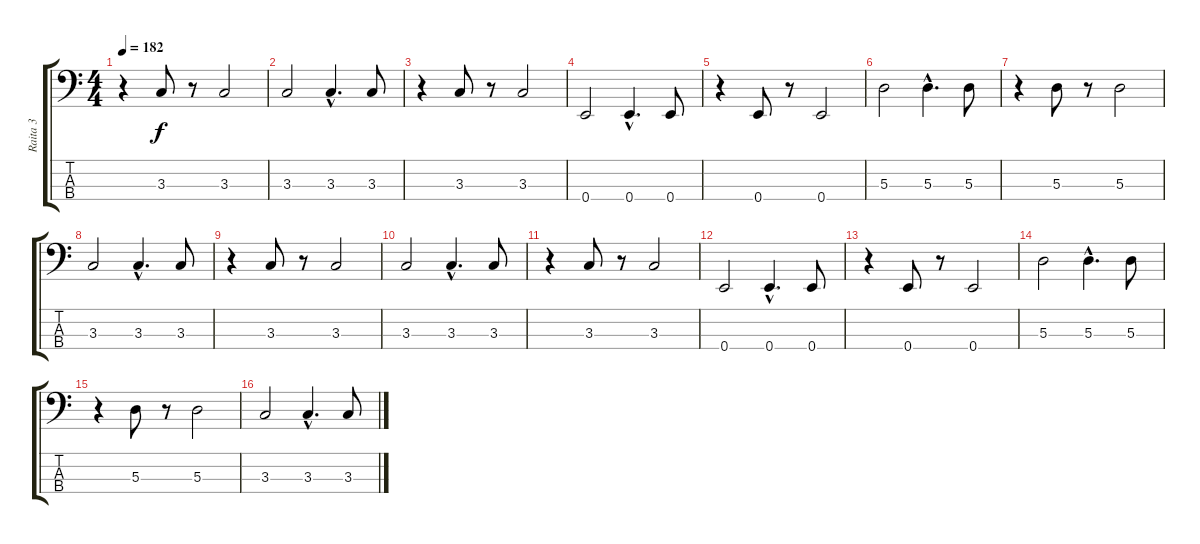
\track ("Raita 3" "Raita 3") {instrument electricbassfinger}
\staff {score tabs}
\tuning (G2 D2 A1 E1) {hide}
\ts (4 4)
\tempo 182
\clef f4
\ks c
r.4{dy f} 3.3.8 r.8 3.3.2 |
3.3.2 3.3{hac}.4{d} 3.3.8 |
r.4 3.3.8 r.8 3.3.2 |
0.4.2 0.4{hac}.4{d} 0.4.8 |
r.4 0.4.8 r.8 0.4.2 |
5.3.2 5.3{hac}.4{d} 5.3.8 |
r.4 5.3.8 r.8 5.3.2 |
3.3.2 3.3{hac}.4{d} 3.3.8 |
r.4 3.3.8 r.8 3.3.2 |
3.3.2 3.3{hac}.4{d} 3.3.8 |
r.4 3.3.8 r.8 3.3.2 |
0.4.2 0.4{hac}.4{d} 0.4.8 |
r.4 0.4.8 r.8 0.4.2 |
5.3.2 5.3{hac}.4{d} 5.3.8 |
r.4 5.3.8 r.8 5.3.2 |
3.3.2 3.3{hac}.4{d} 3.3.8
